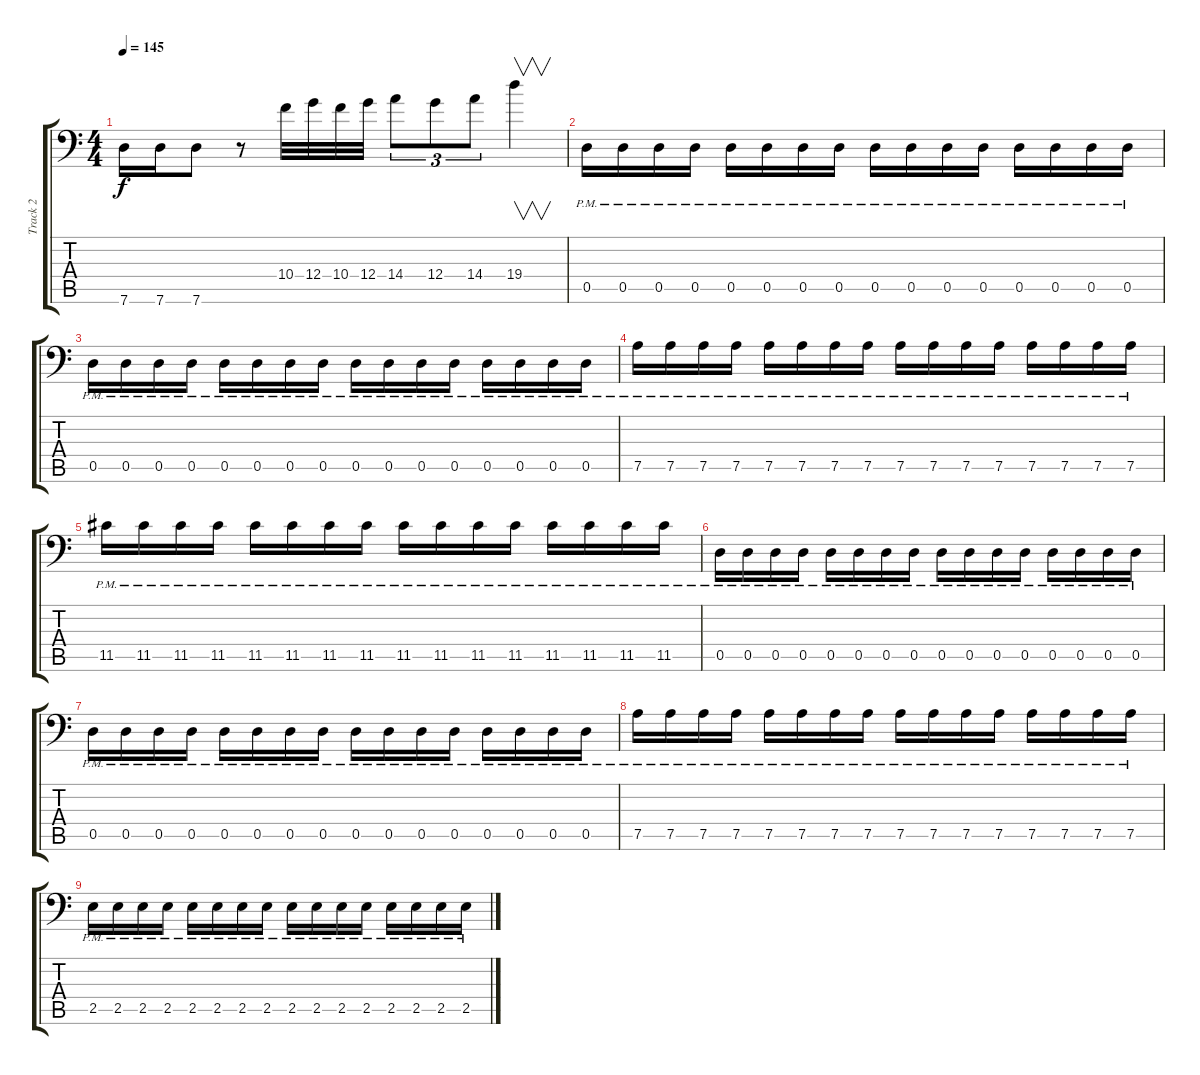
\track ("Track 2" "Track 2") {instrument distortionguitar}
\staff {score tabs}
\tuning (A3 E3 C3 G2 D2 G1) {hide}
\ts (4 4)
\tempo 145
\clef f4
\ks c
7.6.16{dy f} 7.6.16 7.6.8 r.8 10.4.32 12.4.32 10.4.32 12.4.32 14.4.8{tu (3 2)} 12.4.8{tu (3 2)} 14.4.8{tu (3 2)} 19.4.4{v} |
0.5{pm}.16 0.5{pm}.16 0.5{pm}.16 0.5{pm}.16 0.5{pm}.16 0.5{pm}.16 0.5{pm}.16 0.5{pm}.16 0.5{pm}.16 0.5{pm}.16 0.5{pm}.16 0.5{pm}.16 0.5{pm}.16 0.5{pm}.16 0.5{pm}.16 0.5{pm}.16 |
0.5{pm}.16 0.5{pm}.16 0.5{pm}.16 0.5{pm}.16 0.5{pm}.16 0.5{pm}.16 0.5{pm}.16 0.5{pm}.16 0.5{pm}.16 0.5{pm}.16 0.5{pm}.16 0.5{pm}.16 0.5{pm}.16 0.5{pm}.16 0.5{pm}.16 0.5{pm}.16 |
7.5{pm}.16 7.5{pm}.16 7.5{pm}.16 7.5{pm}.16 7.5{pm}.16 7.5{pm}.16 7.5{pm}.16 7.5{pm}.16 7.5{pm}.16 7.5{pm}.16 7.5{pm}.16 7.5{pm}.16 7.5{pm}.16 7.5{pm}.16 7.5{pm}.16 7.5{pm}.16 |
11.5{pm}.16 11.5{pm}.16 11.5{pm}.16 11.5{pm}.16 11.5{pm}.16 11.5{pm}.16 11.5{pm}.16 11.5{pm}.16 11.5{pm}.16 11.5{pm}.16 11.5{pm}.16 11.5{pm}.16 11.5{pm}.16 11.5{pm}.16 11.5{pm}.16 11.5{pm}.16 |
0.5{pm}.16 0.5{pm}.16 0.5{pm}.16 0.5{pm}.16 0.5{pm}.16 0.5{pm}.16 0.5{pm}.16 0.5{pm}.16 0.5{pm}.16 0.5{pm}.16 0.5{pm}.16 0.5{pm}.16 0.5{pm}.16 0.5{pm}.16 0.5{pm}.16 0.5{pm}.16 |
0.5{pm}.16 0.5{pm}.16 0.5{pm}.16 0.5{pm}.16 0.5{pm}.16 0.5{pm}.16 0.5{pm}.16 0.5{pm}.16 0.5{pm}.16 0.5{pm}.16 0.5{pm}.16 0.5{pm}.16 0.5{pm}.16 0.5{pm}.16 0.5{pm}.16 0.5{pm}.16 |
7.5{pm}.16 7.5{pm}.16 7.5{pm}.16 7.5{pm}.16 7.5{pm}.16 7.5{pm}.16 7.5{pm}.16 7.5{pm}.16 7.5{pm}.16 7.5{pm}.16 7.5{pm}.16 7.5{pm}.16 7.5{pm}.16 7.5{pm}.16 7.5{pm}.16 7.5{pm}.16 |
2.5{pm}.16 2.5{pm}.16 2.5{pm}.16 2.5{pm}.16 2.5{pm}.16 2.5{pm}.16 2.5{pm}.16 2.5{pm}.16 2.5{pm}.16 2.5{pm}.16 2.5{pm}.16 2.5{pm}.16 2.5{pm}.16 2.5{pm}.16 2.5{pm}.16 2.5{pm}.16
